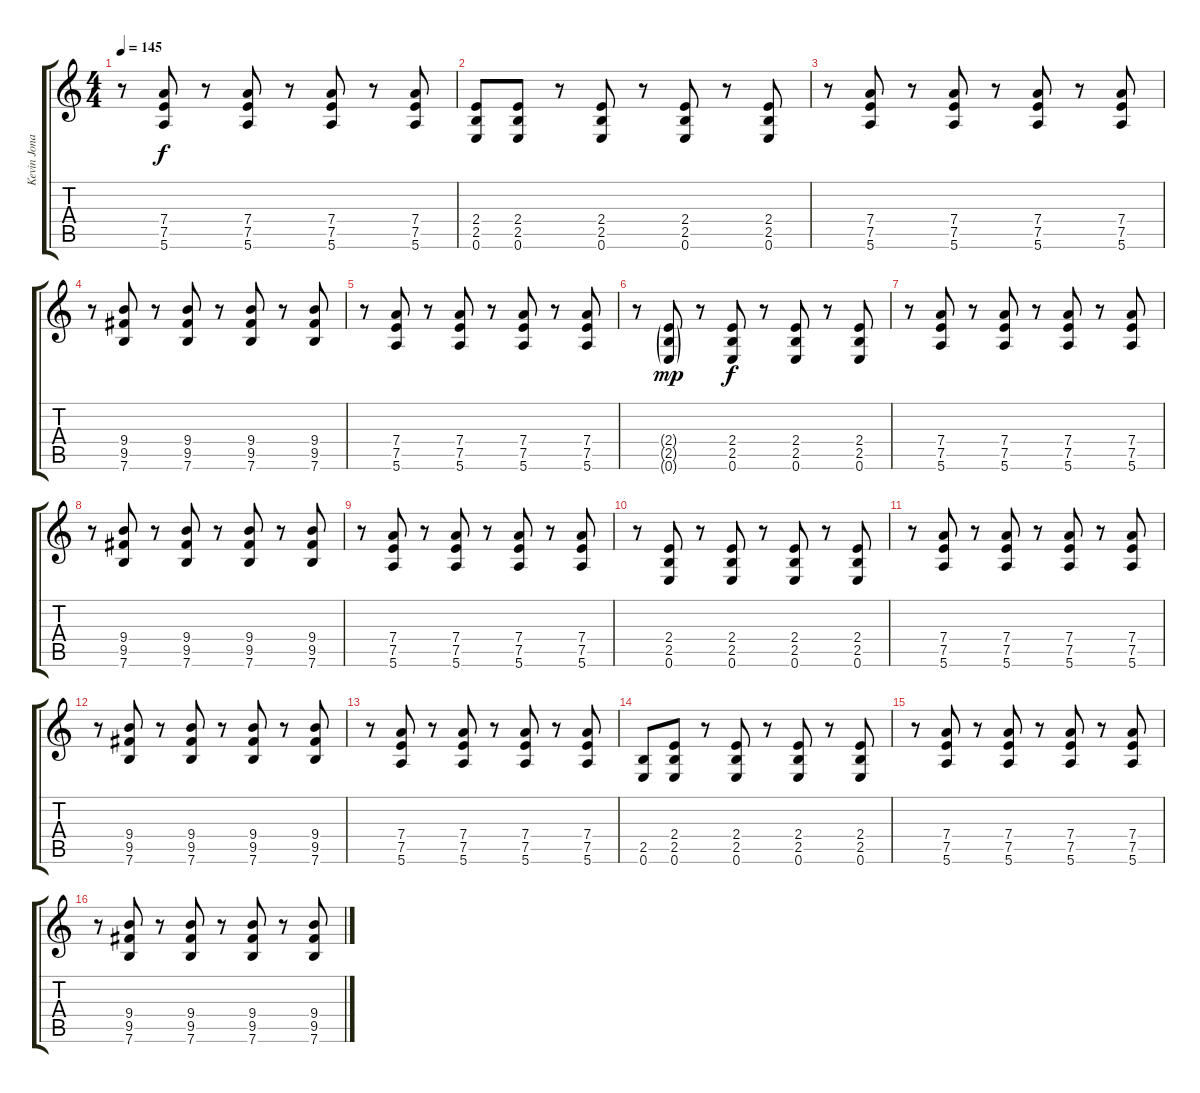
\track ("Kevin Jonas" "Kevin Jona") {instrument distortionguitar}
\staff {score tabs}
\tuning (E4 B3 G3 D3 A2 E2) {hide}
\ts (4 4)
\tempo 145
\clef g2
\ks c
r.8{dy f} (7.4 7.5 5.6).8 r.8 (7.4 7.5 5.6).8 r.8 (7.4 7.5 5.6).8 r.8 (7.4 7.5 5.6).8 |
(2.4 2.5 0.6).8 (2.4 2.5 0.6).8 r.8 (2.4 2.5 0.6).8 r.8 (2.4 2.5 0.6).8 r.8 (2.4 2.5 0.6).8 |
r.8 (7.4 7.5 5.6).8 r.8 (7.4 7.5 5.6).8 r.8 (7.4 7.5 5.6).8 r.8 (7.4 7.5 5.6).8 |
r.8 (9.4 9.5 7.6).8 r.8 (9.4 9.5 7.6).8 r.8 (9.4 9.5 7.6).8 r.8 (9.4 9.5 7.6).8 |
r.8 (7.4 7.5 5.6).8 r.8 (7.4 7.5 5.6).8 r.8 (7.4 7.5 5.6).8 r.8 (7.4 7.5 5.6).8 |
r.8 (2.4{g} 2.5{g} 0.6{g}).8{dy mp} r.8 (2.4 2.5 0.6).8{dy f} r.8 (2.4 2.5 0.6).8 r.8 (2.4 2.5 0.6).8 |
r.8 (7.4 7.5 5.6).8 r.8 (7.4 7.5 5.6).8 r.8 (7.4 7.5 5.6).8 r.8 (7.4 7.5 5.6).8 |
r.8 (9.4 9.5 7.6).8 r.8 (9.4 9.5 7.6).8 r.8 (9.4 9.5 7.6).8 r.8 (9.4 9.5 7.6).8 |
r.8 (7.4 7.5 5.6).8 r.8 (7.4 7.5 5.6).8 r.8 (7.4 7.5 5.6).8 r.8 (7.4 7.5 5.6).8 |
r.8 (2.4 2.5 0.6).8 r.8 (2.4 2.5 0.6).8 r.8 (2.4 2.5 0.6).8 r.8 (2.4 2.5 0.6).8 |
r.8 (7.4 7.5 5.6).8 r.8 (7.4 7.5 5.6).8 r.8 (7.4 7.5 5.6).8 r.8 (7.4 7.5 5.6).8 |
r.8 (9.4 9.5 7.6).8 r.8 (9.4 9.5 7.6).8 r.8 (9.4 9.5 7.6).8 r.8 (9.4 9.5 7.6).8 |
r.8 (7.4 7.5 5.6).8 r.8 (7.4 7.5 5.6).8 r.8 (7.4 7.5 5.6).8 r.8 (7.4 7.5 5.6).8 |
(2.5 0.6).8 (2.4 2.5 0.6).8 r.8 (2.4 2.5 0.6).8 r.8 (2.4 2.5 0.6).8 r.8 (2.4 2.5 0.6).8 |
r.8 (7.4 7.5 5.6).8 r.8 (7.4 7.5 5.6).8 r.8 (7.4 7.5 5.6).8 r.8 (7.4 7.5 5.6).8 |
r.8 (9.4 9.5 7.6).8 r.8 (9.4 9.5 7.6).8 r.8 (9.4 9.5 7.6).8 r.8 (9.4 9.5 7.6).8
